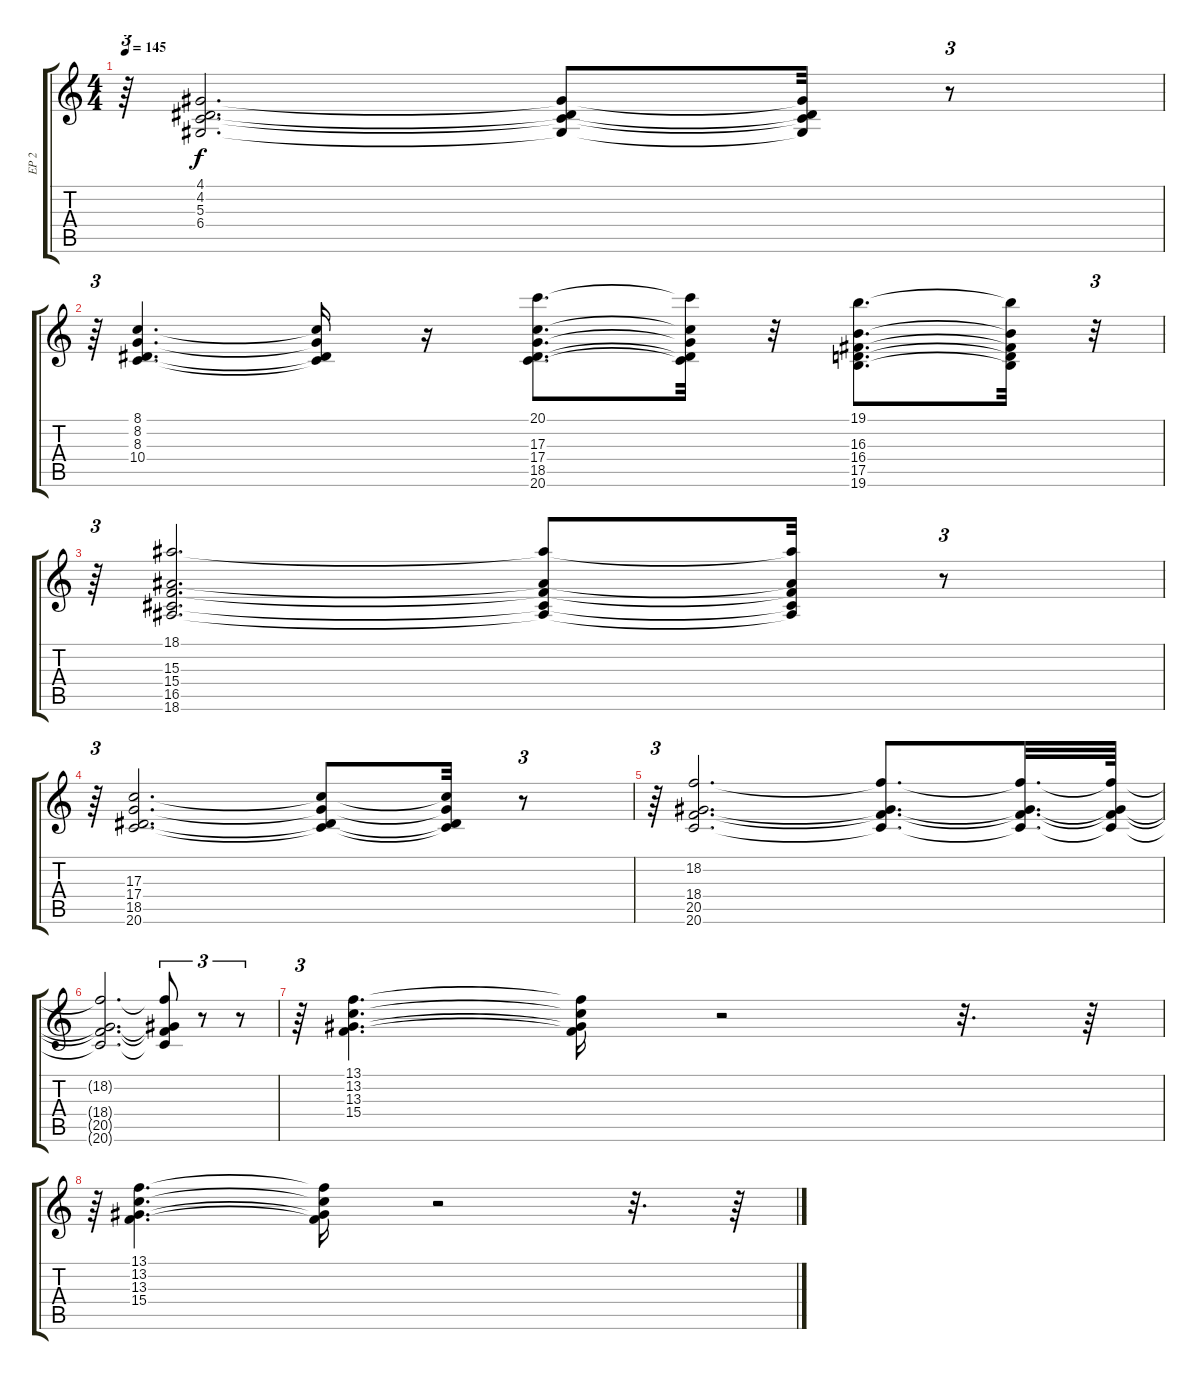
\track ("EP 2" "EP 2") {instrument electricgrandpiano}
\staff {score tabs}
\tuning (E4 B3 G3 D3 A2 E2) {hide}
\ts (4 4)
\tempo 145
\clef g2
\ks c
r.64{tu (3 2) dy f} (4.1 4.2 5.3 6.4).2{d} (4.1{t} 4.2{t} 5.3{t} 6.4{t}).8 (4.1{t} 4.2{t} 5.3{t} 6.4{t}).32 r.8{tu (3 2)} |
r.64{tu (3 2)} (8.1 8.2 8.3 10.4).4{d} (8.1{t} 8.2{t} 8.3{t} 10.4{t}).16 r.16 (20.1 17.3 17.4 18.5 20.6).8{d} (20.1{t} 17.3{t} 17.4{t} 18.5{t} 20.6{t}).32 r.32 (19.1 16.3 16.4 17.5 19.6).8{d} (19.1{t} 16.3{t} 16.4{t} 17.5{t} 19.6{t}).32 r.32{tu (3 2)} |
r.64{tu (3 2)} (18.1 15.3 15.4 16.5 18.6).2{d} (18.1{t} 15.3{t} 15.4{t} 16.5{t} 18.6{t}).8 (18.1{t} 15.3{t} 15.4{t} 16.5{t} 18.6{t}).32 r.8{tu (3 2)} |
r.64{tu (3 2)} (17.3 17.4 18.5 20.6).2{d} (17.3{t} 17.4{t} 18.5{t} 20.6{t}).8 (17.3{t} 17.4{t} 18.5{t} 20.6{t}).32 r.8{tu (3 2)} |
r.64{tu (3 2)} (18.2 18.4 20.5 20.6).2{d} (18.2{t} 18.4{t} 20.5{t} 20.6{t}).8{d} (18.2{t} 18.4{t} 20.5{t} 20.6{t}).32{d} (18.2{t} 18.4{t} 20.5{t} 20.6{t}).64 |
(18.2{t} 18.4{t} 20.5{t} 20.6{t}).2{d} (18.2{t} 18.4{t} 20.5{t} 20.6{t}).8{tu (3 2)} r.8{tu (3 2)} r.8{tu (3 2)} |
r.64{tu (3 2)} (13.1 13.2 13.3 15.4).4{d instrument electricgrandpiano} (13.1{t} 13.2{t} 13.3{t} 15.4{t}).16 r.2 r.32{d} r.64 |
r.64{tu (3 2)} (13.1 13.2 13.3 15.4).4{d} (13.1{t} 13.2{t} 13.3{t} 15.4{t}).16 r.2 r.32{d} r.64
